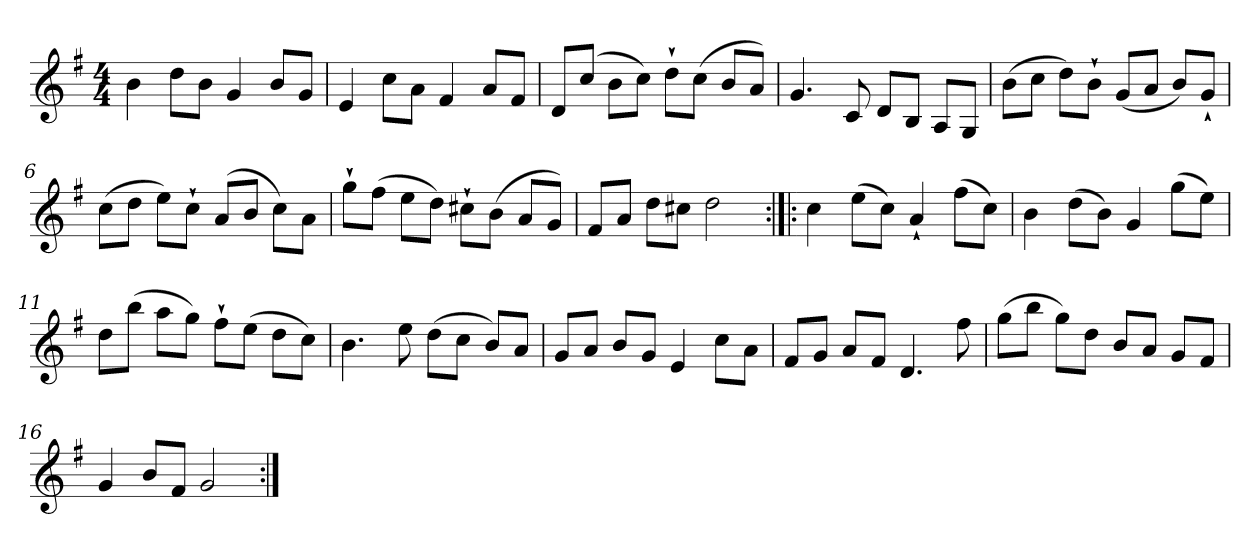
**kern
*part1
*staff1
*clefG2
*k[f#]
*G:
*M4/4
*MM120
=1
4b
8dd\L
8b\J
4g
8b/L
8g/J
=2
4e
8cc\L
8a\J
4f#
8a/L
8f#/J
=3
8d/L
(8cc/J
8b\L
8cc\J)
8dd`\L
(8cc\J
8b/L
8a/J)
=4
4.g
8c
8d/L
8B/J
8A/L
8G/J
=5
(8b\L
8cc\J
8dd\L)
8b`\J
(8g/L
8a/J
8b/L)
8g`/J
=6
(8cc\L
8dd\J
8ee\L)
8cc`\J
(8a/L
8b/J
8cc\L)
8a\J
=7
8gg`\L
(8ff#\J
8ee\L
8dd\J)
8cc#X`\L
(8b\J
8a/L
8g/J)
=8
8f#/L
8a/J
8dd\L
8cc#X\J
2dd
=9:|!|:
4cc
(8ee\L
8cc\J)
4a`
(8ff#\L
8cc\J)
=10
4b
(8dd\L
8b\J)
4g
(8gg\L
8ee\J)
=11
8dd\L
(8bb\J
8aa\L
8gg\J)
8ff#`\L
(8ee\J
8dd\L
8cc\J)
=12
4.b
8ee
(8dd\L
8cc\J
8b/L)
8a/J
=13
8g/L
8a/J
8b/L
8g/J
4e
8cc\L
8a\J
=14
8f#/L
8g/J
8a/L
8f#/J
4.d
8ff#
=15
(8gg\L
8bb\J
8gg\L)
8dd\J
8b/L
8a/J
8g/L
8f#/J
=16
4g
8b/L
8f#/J
2g
=:|!
*-
